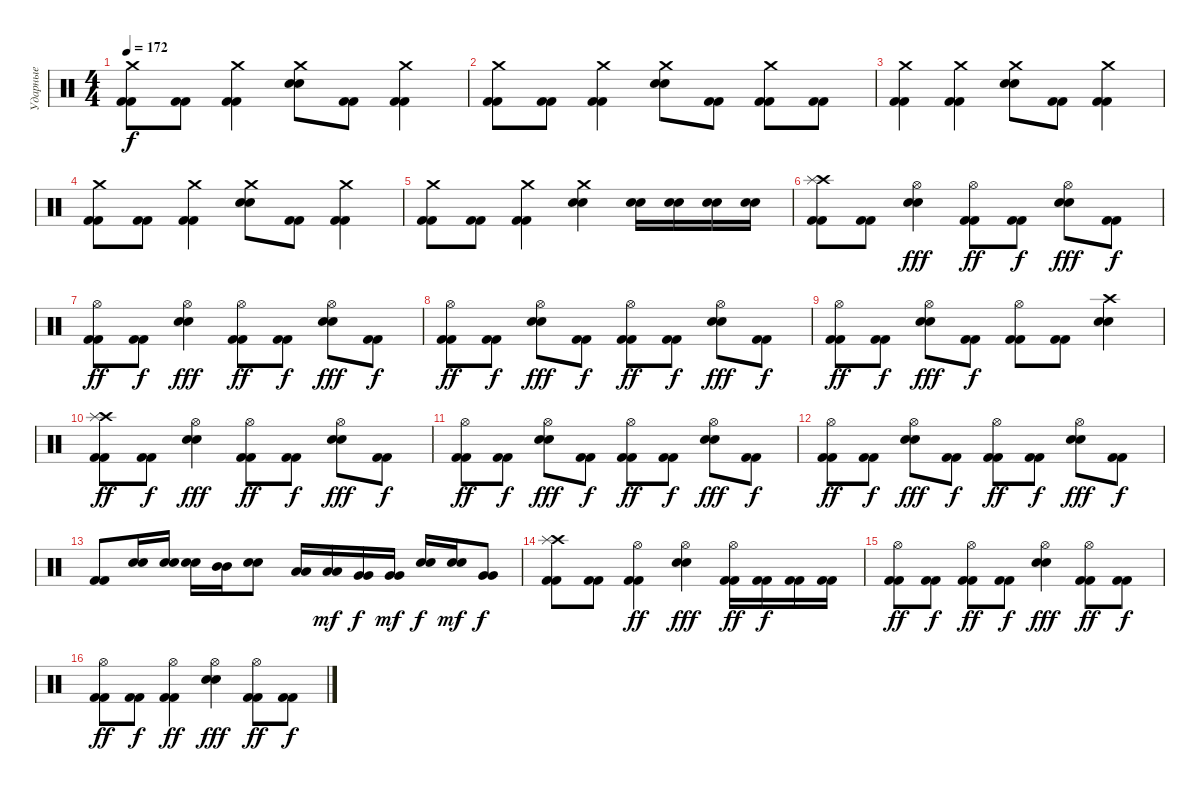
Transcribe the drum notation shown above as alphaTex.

\track ("Ударные" "Ударные") {instrument percussion}
\staff {score}
\articulation defaults
\ts (4 4)
\tempo 172
\clef neutral
\ks c
("Crash medium (hit)" "Kick (hit) 2" "Kick (hit) 2").8{dy f} ("Kick (hit) 2" "Kick (hit) 2").8 ("Crash medium (hit)" "Kick (hit) 2" "Kick (hit) 2").4 ("Crash medium (hit)" "Electric Snare (hit)" "Electric Snare (hit)").8 ("Kick (hit) 2" "Kick (hit) 2").8 ("Crash medium (hit)" "Kick (hit) 2" "Kick (hit) 2").4 |
("Crash medium (hit)" "Kick (hit) 2" "Kick (hit) 2").8 ("Kick (hit) 2" "Kick (hit) 2").8 ("Crash medium (hit)" "Kick (hit) 2" "Kick (hit) 2").4 ("Crash medium (hit)" "Electric Snare (hit)" "Electric Snare (hit)").8 ("Kick (hit) 2" "Kick (hit) 2").8 ("Crash medium (hit)" "Kick (hit) 2" "Kick (hit) 2").8 ("Kick (hit) 2" "Kick (hit) 2").8 |
("Crash medium (hit)" "Kick (hit) 2" "Kick (hit) 2").4 ("Crash medium (hit)" "Kick (hit) 2" "Kick (hit) 2").4 ("Crash medium (hit)" "Electric Snare (hit)" "Electric Snare (hit)").8 ("Kick (hit) 2" "Kick (hit) 2").8 ("Crash medium (hit)" "Kick (hit) 2" "Kick (hit) 2").4 |
("Crash medium (hit)" "Kick (hit) 2" "Kick (hit) 2").8 ("Kick (hit) 2" "Kick (hit) 2").8 ("Crash medium (hit)" "Kick (hit) 2" "Kick (hit) 2").4 ("Crash medium (hit)" "Electric Snare (hit)" "Electric Snare (hit)").8 ("Kick (hit) 2" "Kick (hit) 2").8 ("Crash medium (hit)" "Kick (hit) 2" "Kick (hit) 2").4 |
("Crash medium (hit)" "Kick (hit) 2" "Kick (hit) 2").8 ("Kick (hit) 2" "Kick (hit) 2").8 ("Crash medium (hit)" "Kick (hit) 2" "Kick (hit) 2").4 ("Crash medium (hit)" "Electric Snare (hit)" "Electric Snare (hit)").4 ("Electric Snare (hit)" "Electric Snare (hit)").16 ("Electric Snare (hit)" "Electric Snare (hit)").16 ("Electric Snare (hit)" "Electric Snare (hit)").16 ("Electric Snare (hit)" "Electric Snare (hit)").16 |
("Crash high (hit)" "Splash (hit)" "Kick (hit) 2" "Kick (hit) 2").8 ("Kick (hit) 2" "Kick (hit) 2").8 ("Hi-Hat (open)" "Electric Snare (hit)" "Electric Snare (hit)").4{dy fff} ("Hi-Hat (open)" "Kick (hit) 2" "Kick (hit) 2").8{dy ff} ("Kick (hit) 2" "Kick (hit) 2").8{dy f} ("Hi-Hat (open)" "Electric Snare (hit)" "Electric Snare (hit)").8{dy fff} ("Kick (hit) 2" "Kick (hit) 2").8{dy f} |
("Hi-Hat (open)" "Kick (hit) 2" "Kick (hit) 2").8{dy ff} ("Kick (hit) 2" "Kick (hit) 2").8{dy f} ("Hi-Hat (open)" "Electric Snare (hit)" "Electric Snare (hit)").4{dy fff} ("Hi-Hat (open)" "Kick (hit) 2" "Kick (hit) 2").8{dy ff} ("Kick (hit) 2" "Kick (hit) 2").8{dy f} ("Hi-Hat (open)" "Electric Snare (hit)" "Electric Snare (hit)").8{dy fff} ("Kick (hit) 2" "Kick (hit) 2").8{dy f} |
("Hi-Hat (open)" "Kick (hit) 2" "Kick (hit) 2").8{dy ff} ("Kick (hit) 2" "Kick (hit) 2").8{dy f} ("Hi-Hat (open)" "Electric Snare (hit)" "Electric Snare (hit)").8{dy fff} ("Kick (hit) 2" "Kick (hit) 2").8{dy f} ("Hi-Hat (open)" "Kick (hit) 2" "Kick (hit) 2").8{dy ff} ("Kick (hit) 2" "Kick (hit) 2").8{dy f} ("Hi-Hat (open)" "Electric Snare (hit)" "Electric Snare (hit)").8{dy fff} ("Kick (hit) 2" "Kick (hit) 2").8{dy f} |
("Hi-Hat (open)" "Kick (hit) 2" "Kick (hit) 2").8{dy ff} ("Kick (hit) 2" "Kick (hit) 2").8{dy f} ("Hi-Hat (open)" "Electric Snare (hit)" "Electric Snare (hit)").8{dy fff} ("Kick (hit) 2" "Kick (hit) 2").8{dy f} ("Hi-Hat (open)" "Kick (hit) 2" "Kick (hit) 2").8 ("Kick (hit) 2" "Kick (hit) 2").8 ("Crash high (hit)" "Electric Snare (hit)" "Electric Snare (hit)").4 |
("Crash high (hit)" "Splash (hit)" "Kick (hit) 2" "Kick (hit) 2").8{dy ff} ("Kick (hit) 2" "Kick (hit) 2").8{dy f} ("Hi-Hat (open)" "Electric Snare (hit)" "Electric Snare (hit)").4{dy fff} ("Hi-Hat (open)" "Kick (hit) 2" "Kick (hit) 2").8{dy ff} ("Kick (hit) 2" "Kick (hit) 2").8{dy f} ("Hi-Hat (open)" "Electric Snare (hit)" "Electric Snare (hit)").8{dy fff} ("Kick (hit) 2" "Kick (hit) 2").8{dy f} |
("Hi-Hat (open)" "Kick (hit) 2" "Kick (hit) 2").8{dy ff} ("Kick (hit) 2" "Kick (hit) 2").8{dy f} ("Hi-Hat (open)" "Electric Snare (hit)" "Electric Snare (hit)").8{dy fff} ("Kick (hit) 2" "Kick (hit) 2").8{dy f} ("Hi-Hat (open)" "Kick (hit) 2" "Kick (hit) 2").8{dy ff} ("Kick (hit) 2" "Kick (hit) 2").8{dy f} ("Hi-Hat (open)" "Electric Snare (hit)" "Electric Snare (hit)").8{dy fff} ("Kick (hit) 2" "Kick (hit) 2").8{dy f} |
("Hi-Hat (open)" "Kick (hit) 2" "Kick (hit) 2").8{dy ff} ("Kick (hit) 2" "Kick (hit) 2").8{dy f} ("Hi-Hat (open)" "Electric Snare (hit)" "Electric Snare (hit)").8{dy fff} ("Kick (hit) 2" "Kick (hit) 2").8{dy f} ("Hi-Hat (open)" "Kick (hit) 2" "Kick (hit) 2").8{dy ff} ("Kick (hit) 2" "Kick (hit) 2").8{dy f} ("Hi-Hat (open)" "Electric Snare (hit)" "Electric Snare (hit)").8{dy fff} ("Kick (hit) 2" "Kick (hit) 2").8{dy f} |
("Kick (hit) 2" "Kick (hit) 2").8 ("Electric Snare (hit)" "Electric Snare (hit)").16 ("Electric Snare (hit)" "Electric Snare (hit)").16 ("Electric Snare (hit)" "Electric Snare (hit)").16 ("Mid Tom (hit)" "Mid Tom (hit)").16 ("Electric Snare (hit)" "Electric Snare (hit)").8 ("Low Tom (hit)" "Low Tom (hit)").16 ("Low Tom (hit)" "Low Tom (hit)").16{dy mf} ("Very Low Tom (hit)" "Very Low Tom (hit)").16{dy f} ("Very Low Tom (hit)" "Very Low Tom (hit)").16{dy mf} ("Electric Snare (hit)" "Electric Snare (hit)").16{dy f} ("Electric Snare (hit)" "Electric Snare (hit)").16{dy mf} ("Very Low Tom (hit)" "Very Low Tom (hit)").8{dy f} |
("Crash high (hit)" "Splash (hit)" "Kick (hit) 2" "Kick (hit) 2").8 ("Kick (hit) 2" "Kick (hit) 2").8 ("Hi-Hat (open)" "Kick (hit) 2" "Kick (hit) 2").4{dy ff} ("Hi-Hat (open)" "Electric Snare (hit)" "Electric Snare (hit)").4{dy fff} ("Hi-Hat (open)" "Kick (hit) 2" "Kick (hit) 2").16{dy ff} ("Kick (hit) 2" "Kick (hit) 2").16{dy f} ("Kick (hit) 2" "Kick (hit) 2").16 ("Kick (hit) 2" "Kick (hit) 2").16 |
("Hi-Hat (open)" "Kick (hit) 2" "Kick (hit) 2").8{dy ff} ("Kick (hit) 2" "Kick (hit) 2").8{dy f} ("Hi-Hat (open)" "Kick (hit) 2" "Kick (hit) 2").8{dy ff} ("Kick (hit) 2" "Kick (hit) 2").8{dy f} ("Hi-Hat (open)" "Electric Snare (hit)" "Electric Snare (hit)").4{dy fff} ("Hi-Hat (open)" "Kick (hit) 2" "Kick (hit) 2").8{dy ff} ("Kick (hit) 2" "Kick (hit) 2").8{dy f} |
("Hi-Hat (open)" "Kick (hit) 2" "Kick (hit) 2").8{dy ff} ("Kick (hit) 2" "Kick (hit) 2").8{dy f} ("Hi-Hat (open)" "Kick (hit) 2" "Kick (hit) 2").4{dy ff} ("Hi-Hat (open)" "Electric Snare (hit)" "Electric Snare (hit)").4{dy fff} ("Hi-Hat (open)" "Kick (hit) 2" "Kick (hit) 2").8{dy ff} ("Kick (hit) 2" "Kick (hit) 2").8{dy f}
